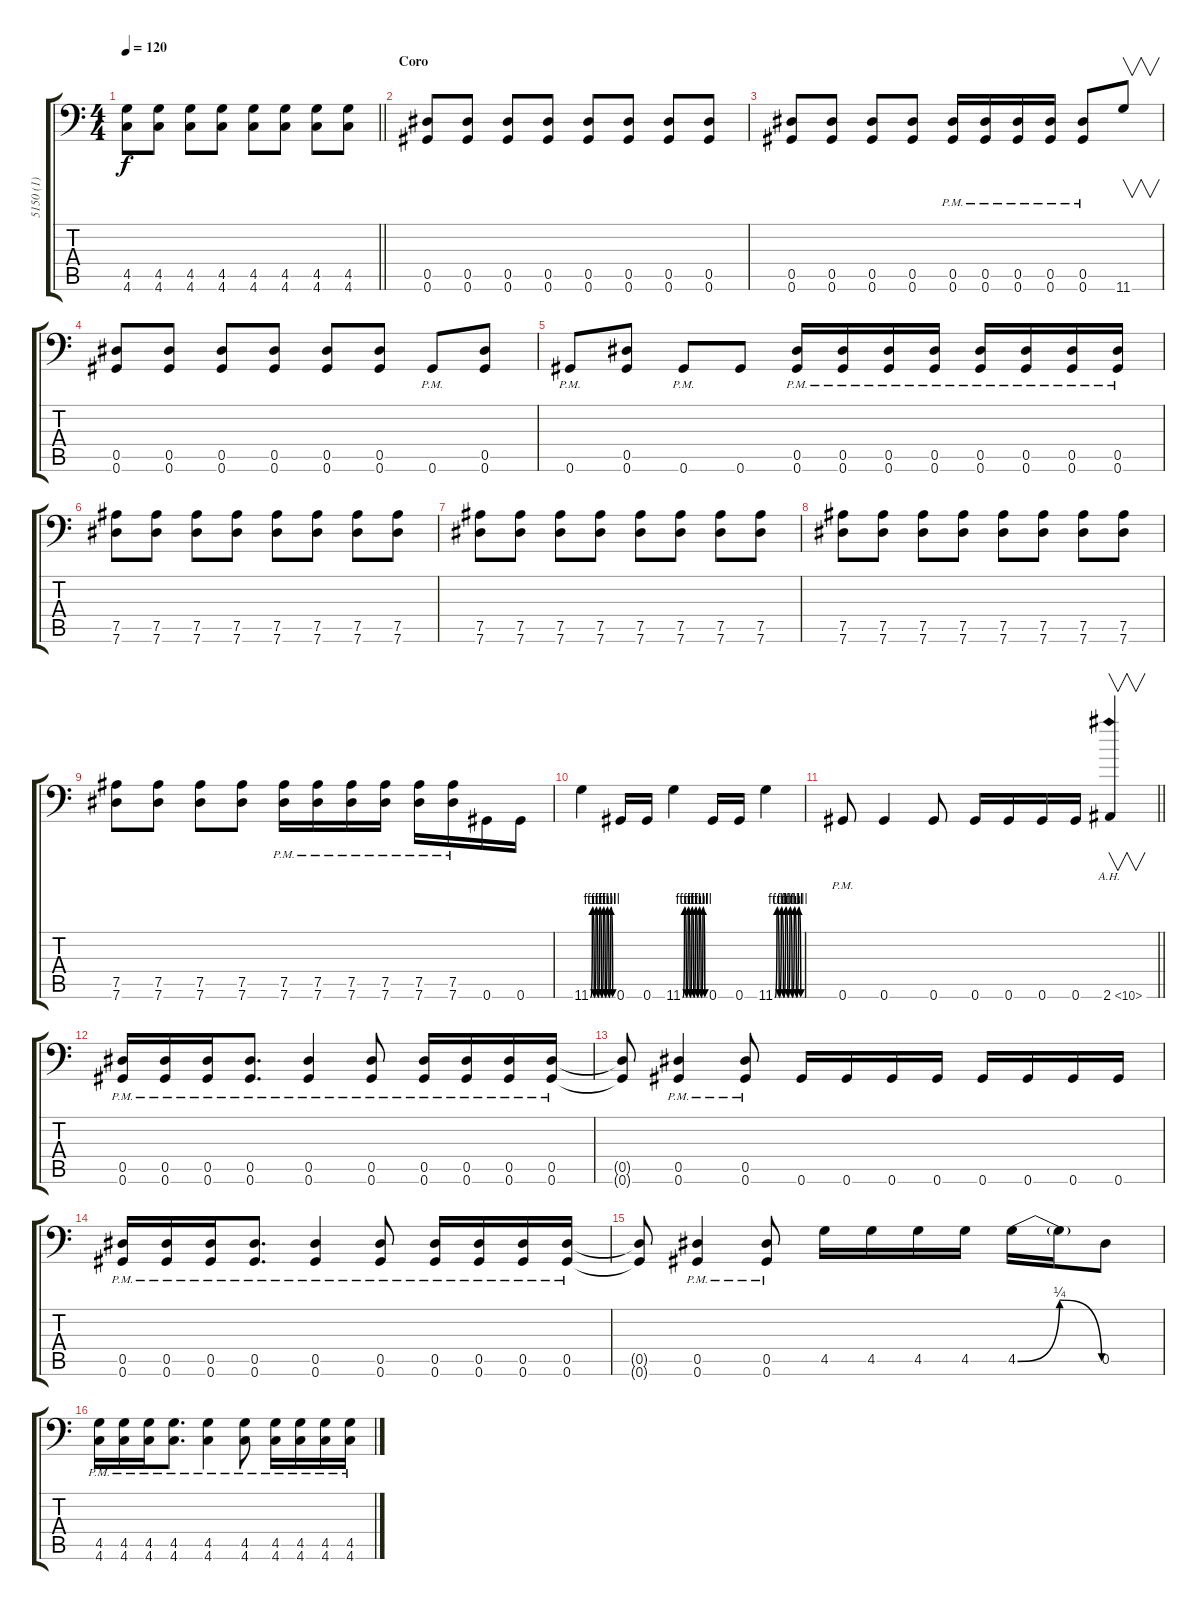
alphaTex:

\track ("5150 (1)" "5150 (1)") {instrument electricguitarjazz}
\staff {score tabs}
\tuning (Bb3 F3 Db3 Ab2 Eb2 Ab1) {hide}
\ts (4 4)
\tempo 120
\clef f4
\barLineRight lightlight
\ks c
(4.5 4.6).8{dy f} (4.5 4.6).8 (4.5 4.6).8 (4.5 4.6).8 (4.5 4.6).8 (4.5 4.6).8 (4.5 4.6).8 (4.5 4.6).8 |
\section ("" "Coro")
(0.5 0.6).8 (0.5 0.6).8 (0.5 0.6).8 (0.5 0.6).8 (0.5 0.6).8 (0.5 0.6).8 (0.5 0.6).8 (0.5 0.6).8 |
(0.5 0.6).8 (0.5 0.6).8 (0.5 0.6).8 (0.5 0.6).8 (0.5{pm} 0.6).16 (0.5{pm} 0.6).16 (0.5{pm} 0.6).16 (0.5{pm} 0.6).16 (0.5{pm} 0.6).8 11.6.8{v} |
(0.5 0.6).8 (0.5 0.6).8 (0.5 0.6).8 (0.5 0.6).8 (0.5 0.6).8 (0.5 0.6).8 0.6{pm}.8 (0.5 0.6).8 |
0.6{pm}.8 (0.5 0.6).8 0.6{pm}.8 0.6.8 (0.5{pm} 0.6).16 (0.5{pm} 0.6).16 (0.5{pm} 0.6).16 (0.5{pm} 0.6).16 (0.5{pm} 0.6).16 (0.5{pm} 0.6).16 (0.5{pm} 0.6).16 (0.5{pm} 0.6).16 |
(7.5 7.6).8 (7.5 7.6).8 (7.5 7.6).8 (7.5 7.6).8 (7.5 7.6).8 (7.5 7.6).8 (7.5 7.6).8 (7.5 7.6).8 |
(7.5 7.6).8 (7.5 7.6).8 (7.5 7.6).8 (7.5 7.6).8 (7.5 7.6).8 (7.5 7.6).8 (7.5 7.6).8 (7.5 7.6).8 |
(7.5 7.6).8 (7.5 7.6).8 (7.5 7.6).8 (7.5 7.6).8 (7.5 7.6).8 (7.5 7.6).8 (7.5 7.6).8 (7.5 7.6).8 |
(7.5 7.6).8 (7.5 7.6).8 (7.5 7.6).8 (7.5 7.6).8 (7.5{pm} 7.6).16 (7.5{pm} 7.6).16 (7.5{pm} 7.6).16 (7.5{pm} 7.6).16 (7.5{pm} 7.6).16 (7.5{pm} 7.6).16 0.6.16 0.6.16 |
11.6{be (custom 0 0 5 4 10 0 15 4 20 0 25 4 30 0 35 4 40 0 45 4 50 0 55 4 60 0)}.4 0.6.16 0.6.16 11.6{be (custom 0 0 5 4 10 0 15 4 20 0 25 4 30 0 35 4 40 0 45 4 50 0 55 4 60 0)}.4 0.6.16 0.6.16 11.6{be (custom 0 0 5 4 10 0 15 4 20 0 25 4 30 0 35 4 40 0 45 4 50 0 55 4 60 0)}.4 |
\barLineRight lightlight
0.6{pm}.8 0.6.4 0.6.8 0.6.16 0.6.16 0.6.16 0.6.16 2.6{ah 8}.4{v instrument guitarharmonics} |
\section ("" "")
(0.5{pm} 0.6).16{instrument overdrivenguitar} (0.5{pm} 0.6).16 (0.5{pm} 0.6).16 (0.5{pm} 0.6).8{d} (0.5{pm} 0.6).4 (0.5{pm} 0.6).8 (0.5{pm} 0.6).16 (0.5{pm} 0.6).16 (0.5{pm} 0.6).16 (0.5{pm} 0.6).16 |
(0.5{t} 0.6{t}).8 (0.5{pm} 0.6).4 (0.5{pm} 0.6).8 0.6.16 0.6.16 0.6.16 0.6.16 0.6.16 0.6.16 0.6.16 0.6.16 |
(0.5{pm} 0.6).16 (0.5{pm} 0.6).16 (0.5{pm} 0.6).16 (0.5{pm} 0.6).8{d} (0.5{pm} 0.6).4 (0.5{pm} 0.6).8 (0.5{pm} 0.6).16 (0.5{pm} 0.6).16 (0.5{pm} 0.6).16 (0.5{pm} 0.6).16 |
(0.5{t} 0.6{t}).8 (0.5{pm} 0.6).4 (0.5{pm} 0.6).8 4.5.16 4.5.16 4.5.16 4.5.16 4.5{be (bendrelease 0 0 30 1 45 1 60 0)}.16 4.5{t}.16 0.5.8 |
(4.5{pm} 4.6).16 (4.5{pm} 4.6).16 (4.5{pm} 4.6).16 (4.5{pm} 4.6).8{d} (4.5{pm} 4.6).4 (4.5{pm} 4.6).8 (4.5{pm} 4.6).16 (4.5{pm} 4.6).16 (4.5{pm} 4.6).16 (4.5{pm} 4.6).16
